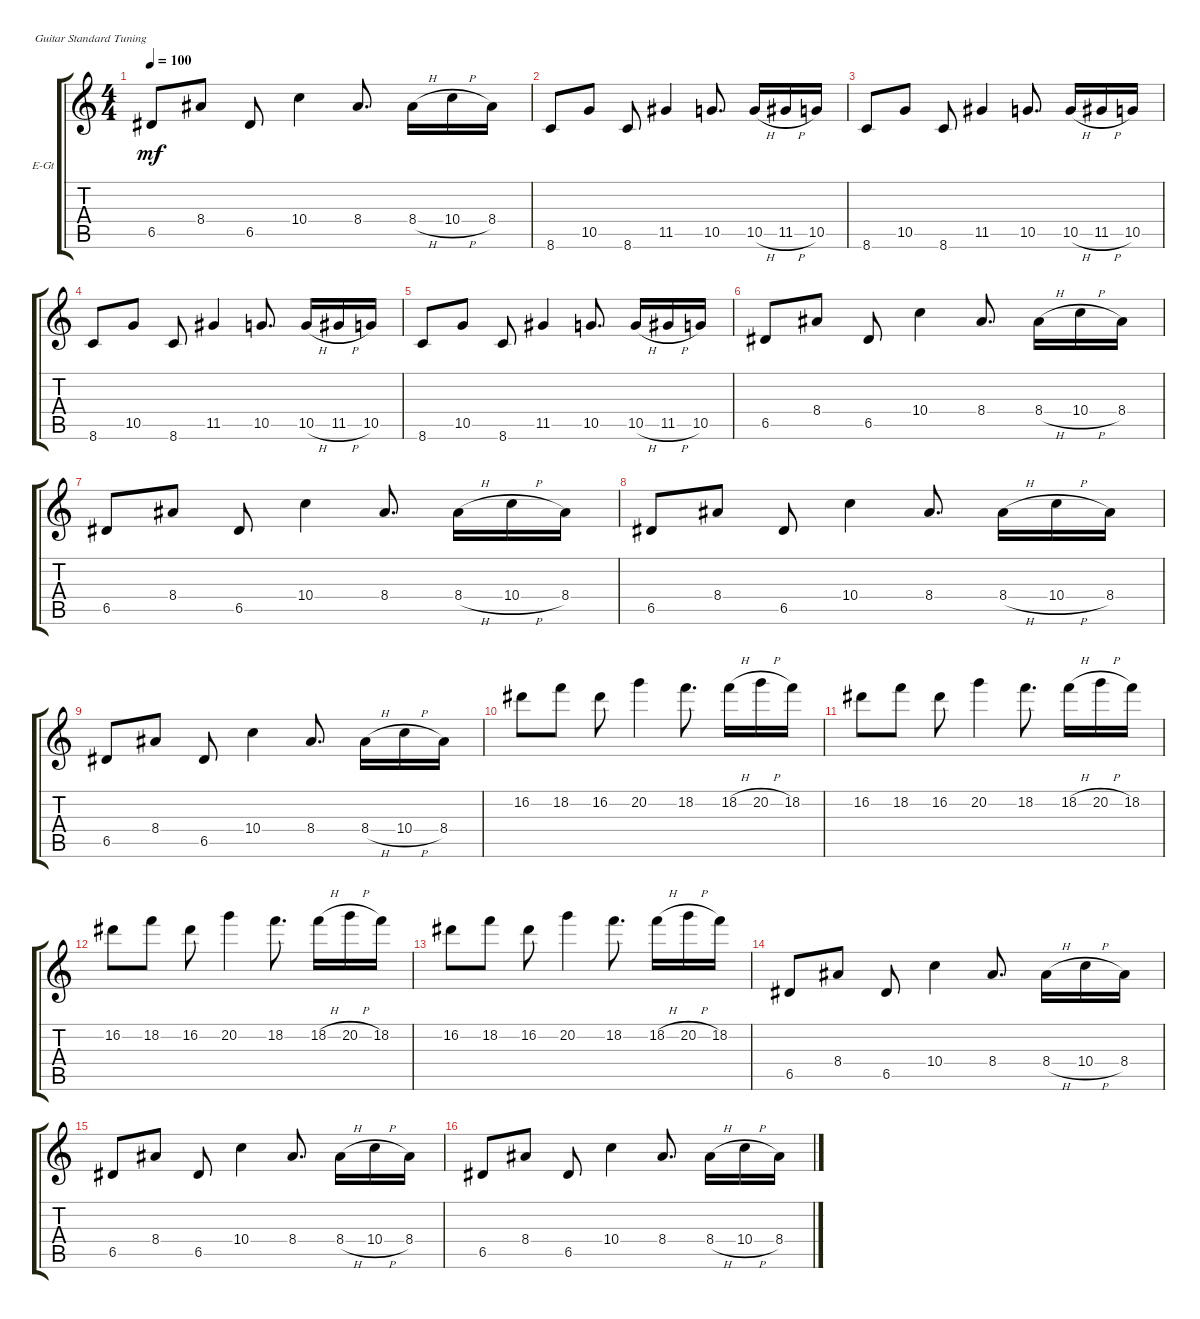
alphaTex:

\defaultSystemsLayout 4
\bracketExtendMode groupsimilarinstruments
\firstSystemTrackNameOrientation horizontal
\otherSystemsTrackNameOrientation horizontal
\track ("Lead Guitar" "E-Gt") {instrument distortionguitar}
\staff {score tabs}
\tuning (E4 B3 G3 D3 A2 E2)
\ts (4 4)
\tempo 100
\clef g2
\ks c
6.5.8{dy mf} 8.4.8 6.5.8 10.4.4 8.4.8{d} 8.4{h}.16 10.4{h}.16 8.4.16 |
8.6.8 10.5.8 8.6.8 11.5.4 10.5.8{d} 10.5{h}.16 11.5{h}.16 10.5.16 |
8.6.8 10.5.8 8.6.8 11.5.4 10.5.8{d} 10.5{h}.16 11.5{h}.16 10.5.16 |
8.6.8 10.5.8 8.6.8 11.5.4 10.5.8{d} 10.5{h}.16 11.5{h}.16 10.5.16 |
8.6.8 10.5.8 8.6.8 11.5.4 10.5.8{d} 10.5{h}.16 11.5{h}.16 10.5.16 |
6.5.8 8.4.8 6.5.8 10.4.4 8.4.8{d} 8.4{h}.16 10.4{h}.16 8.4.16 |
6.5.8 8.4.8 6.5.8 10.4.4 8.4.8{d} 8.4{h}.16 10.4{h}.16 8.4.16 |
6.5.8 8.4.8 6.5.8 10.4.4 8.4.8{d} 8.4{h}.16 10.4{h}.16 8.4.16 |
6.5.8 8.4.8 6.5.8 10.4.4 8.4.8{d} 8.4{h}.16 10.4{h}.16 8.4.16 |
16.2.8 18.2.8 16.2.8 20.2.4 18.2.8{d} 18.2{h}.16 20.2{h}.16 18.2.16 |
16.2.8 18.2.8 16.2.8 20.2.4 18.2.8{d} 18.2{h}.16 20.2{h}.16 18.2.16 |
16.2.8 18.2.8 16.2.8 20.2.4 18.2.8{d} 18.2{h}.16 20.2{h}.16 18.2.16 |
16.2.8 18.2.8 16.2.8 20.2.4 18.2.8{d} 18.2{h}.16 20.2{h}.16 18.2.16 |
6.5.8 8.4.8 6.5.8 10.4.4 8.4.8{d} 8.4{h}.16 10.4{h}.16 8.4.16 |
6.5.8 8.4.8 6.5.8 10.4.4 8.4.8{d} 8.4{h}.16 10.4{h}.16 8.4.16 |
6.5.8 8.4.8 6.5.8 10.4.4 8.4.8{d} 8.4{h}.16 10.4{h}.16 8.4.16
